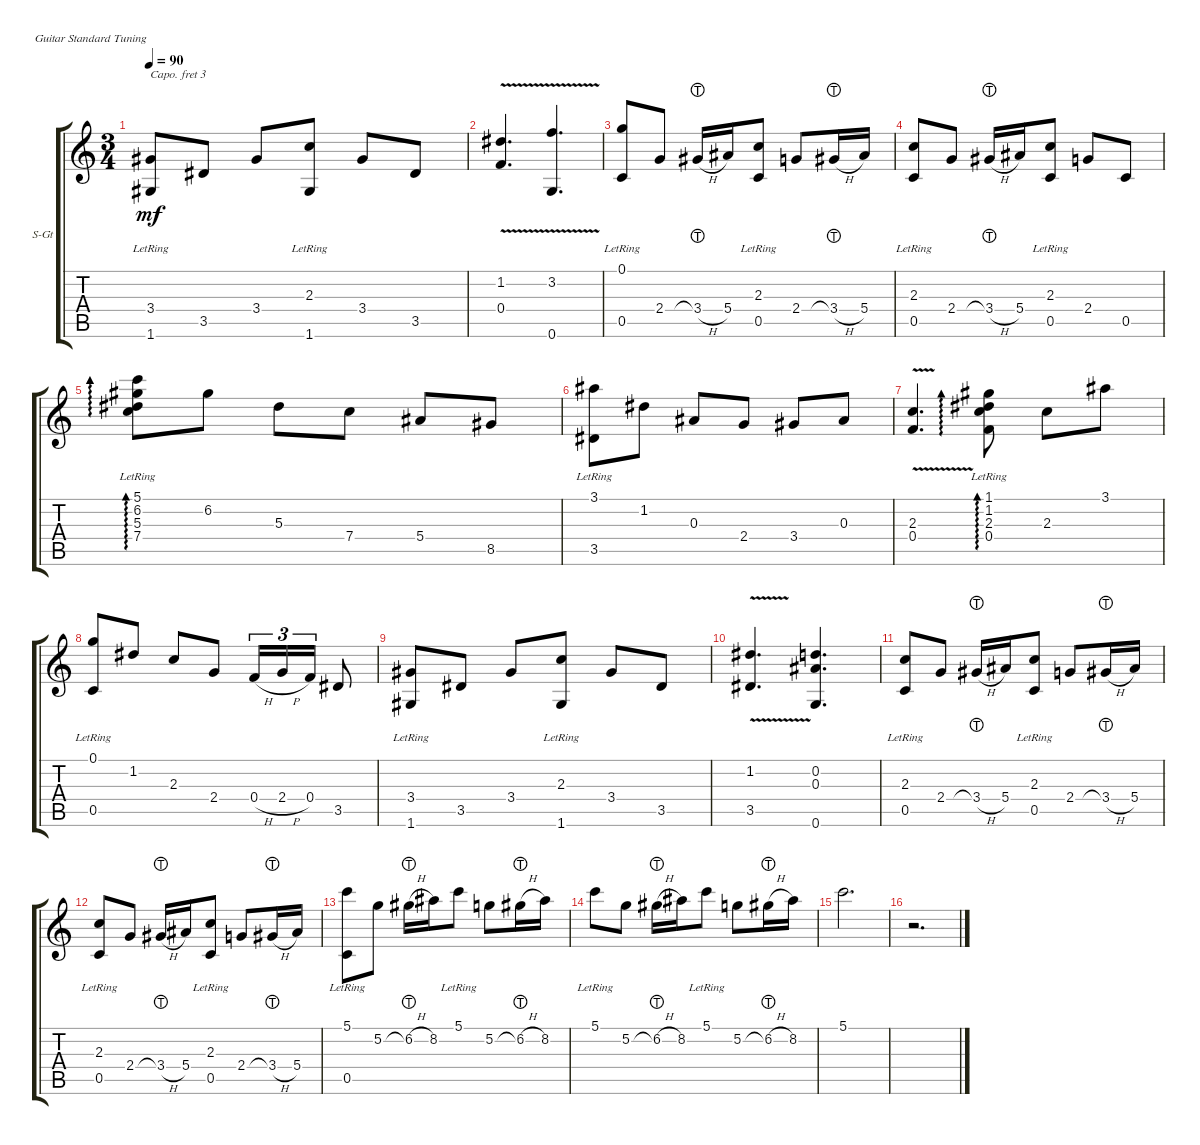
\defaultSystemsLayout 4
\bracketExtendMode groupsimilarinstruments
\firstSystemTrackNameOrientation horizontal
\otherSystemsTrackNameOrientation horizontal
\track ("Steel Guitar" "S-Gt") {instrument acousticguitarsteel}
\staff {score tabs}
\capo 3
\tuning (E4 B3 G3 D3 A2 E2)
\ts (3 4)
\tempo 90
\clef g2
\ks c
(1.6{lr} 3.4{lr}).8{dy mf} 3.5.8 3.4.8 (2.3{lr} 1.6{lr}).8 3.4.8 3.5.8 |
(1.2{v} 0.4).4{d} (0.6 3.2{v}).4{d} |
(0.5{lr} 0.1{lr}).8 2.4.8 3.4{h lht}.16 5.4.16 (2.3 0.5{lr}).8 2.4.8 3.4{h lht}.16 5.4.16 |
(2.3 0.5{lr}).8 2.4.8 3.4{h lht}.16 5.4.16 (2.3 0.5{lr}).8 2.4.8 0.5.8 |
(7.4{lr} 5.3{lr} 5.1{lr} 6.2{lr}).8{ad 0} 6.2.8 5.3.8 7.4.8 5.4.8 8.5.8 |
(3.1 3.5{lr}).8 1.2.8 0.3.8 2.4.8 3.4.8 0.3.8 |
(0.4 2.3{v}).4{d} (1.1{lr} 0.4{lr} 2.3{lr} 1.2{lr}).8{ad 0} 2.3.8 3.1.8 |
(0.5{lr} 0.1{lr}).8 1.2.8 2.3.8 2.4.8 0.4{h}.16{tu (3 2)} 2.4{h}.16{tu (3 2)} 0.4.16{tu (3 2)} 3.5.8 |
(1.6{lr} 3.4{lr}).8 3.5.8 3.4.8 (2.3{lr} 1.6{lr}).8 3.4.8 3.5.8 |
(1.2{v} 3.5).4{d} (0.6 0.2 0.3).4{d} |
(0.5{lr} 2.3).8 2.4.8 3.4{h lht}.16 5.4.16 (2.3 0.5{lr}).8 2.4.8 3.4{h lht}.16 5.4.16 |
(2.3 0.5{lr}).8 2.4.8 3.4{h lht}.16 5.4.16 (2.3 0.5{lr}).8 2.4.8 3.4{h lht}.16 5.4.16 |
(0.5{lr} 5.1{lr}).8 5.2.8 6.2{h lht}.16 8.2.16 5.1{lr}.8 5.2.8 6.2{h lht}.16 8.2.16 |
5.1{lr}.8 5.2.8 6.2{h lht}.16 8.2.16 5.1{lr}.8 5.2.8 6.2{h lht}.16 8.2.16 |
5.1.2{d} |
r.2{d}
